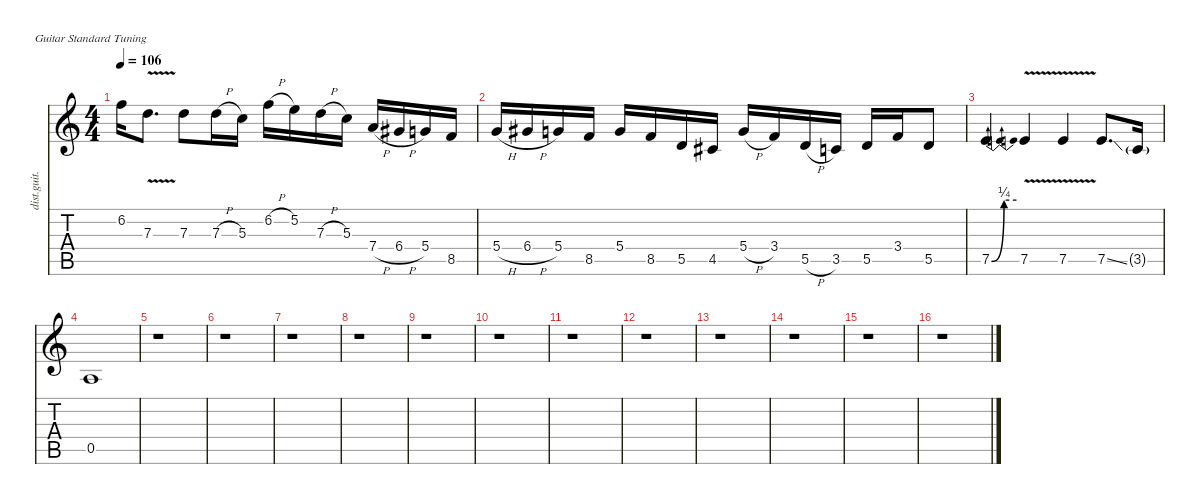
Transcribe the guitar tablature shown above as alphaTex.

\defaultSystemsLayout 4
\hideDynamics
\bracketExtendMode nobrackets
\track ("Randy Rhoads (Solo)" "dist.guit.") {solo instrument distortionguitar}
\staff {score tabs}
\tuning (E4 B3 G3 D3 A2 E2)
\ts (4 4)
\tempo 106
\clef g2
\ks c
6.2.16{dy f beam Down} 7.3{v}.8{d beam Down} 7.3.8{beam Down} 7.3{h}.16{beam Down} 5.3.16{beam Down} 6.2{h}.16{beam Down} 5.2.16{beam Down} 7.3{h}.16{beam Down} 5.3.16{beam Down} 7.4{h}.16{beam Up} 6.4{h acc #}.16{beam Up} 5.4.16{beam Up} 8.5.16{beam Up} |
5.4{h}.16{beam Up} 6.4{h acc #}.16{beam Up} 5.4.16{beam Up} 8.5.16{beam Up} 5.4.16{beam Up} 8.5.16{beam Up} 5.5.16{beam Up} 4.5{acc #}.16{beam Up} 5.4{h}.16{beam Up} 3.4.16{beam Up} 5.5{h}.16{beam Up} 3.5.16{beam Up} 5.5.16{beam Up} 3.4.16{beam Up} 5.5.8{beam Up} |
7.5{be (bendrelease 0 0 7.999999799999999 1 54.999998399999996 1 12.999999599999999 0)}.4{beam Up} 7.5{v}.4{beam Up} 7.5{v}.4{beam Up} 7.5{ss}.8{d beam Up} 3.5{g}.16{beam Up} |
0.5.1{beam Up} |
r.1{beam Down} |
r.1{beam Down} |
r.1{beam Down} |
r.1{beam Down} |
r.1{beam Down} |
r.1{beam Down} |
r.1{beam Down} |
r.1{beam Down} |
r.1{beam Down} |
r.1{beam Down} |
r.1{beam Down} |
r.1{beam Down}
